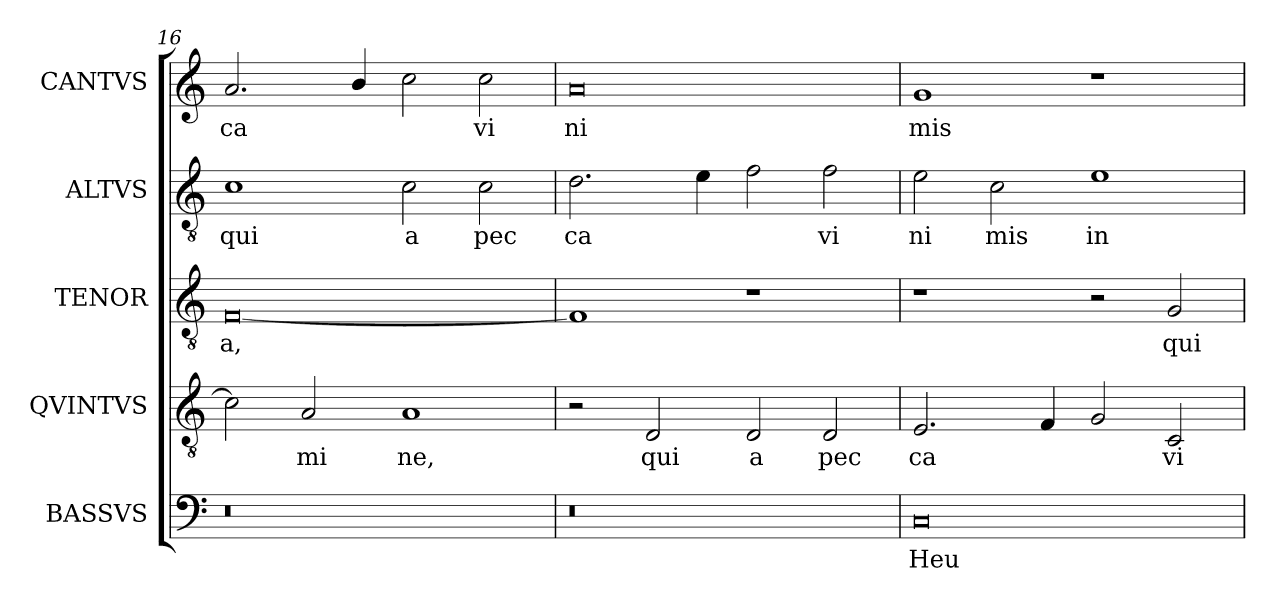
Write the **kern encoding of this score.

**kern	**text	**kern	**text	**kern	**text	**kern	**text	**kern	**text
*part5	*part5	*part4	*part4	*part3	*part3	*part2	*part2	*part1	*part1
*staff5	*staff5	*staff4	*staff4	*staff3	*staff3	*staff2	*staff2	*staff1	*staff1
*I"BASSVS	*	*I"QVINTVS	*	*I"TENOR	*	*I"ALTVS	*	*I"CANTVS	*
!!LO:PB:g=z
*clefF4	*	*clefGv2	*	*clefGv2	*	*clefGv2	*	*clefG2	*
*k[]	*	*k[]	*	*k[]	*	*k[]	*	*k[]	*
*C:	*	*C:	*	*C:	*	*C:	*	*C:	*
=16	=16	=16	=16	=16	=16	=16	=16	=16	=16
!	!	!	!LO:LY:b:cj	!	!LO:LY:b:cj	!	!LO:LY:b:cj	!	!LO:LY:b:cj
0r	.	2c\]	.	[<0F	a,	1c	qui	2.a/	ca
!	!	!	!LO:LY:b:cj	!	!	!	!	!	!
.	.	2A/	mi	.	.	.	.	.	.
!	!	!	!	!	!	!	!	!	!LO:LY:b:cj
.	.	.	.	.	.	.	.	4b/	.
!	!	!	!LO:LY:b:cj	!	!	!	!LO:LY:b:cj	!	!LO:LY:b:cj
.	.	1A	ne,	.	.	2c\	a	2cc\	.
!	!	!	!	!	!	!	!LO:LY:b:cj	!	!LO:LY:b:cj
.	.	.	.	.	.	2c\	pec	2cc\	vi
=17	=17	=17	=17	=17	=17	=17	=17	=17	=17
!	!	!	!	!	!LO:LY:b:cj	!	!LO:LY:b:cj	!	!LO:LY:b:cj
0r	.	2r	.	1F]	.	2.d\	ca	0a	ni
!	!	!	!LO:LY:b:cj	!	!	!	!	!	!
.	.	2D/	qui	.	.	.	.	.	.
!	!	!	!	!	!	!	!LO:LY:b:cj	!	!
.	.	.	.	.	.	4e\	.	.	.
!	!	!	!LO:LY:b:cj	!	!	!	!LO:LY:b:cj	!	!
.	.	2D/	a	1r	.	2f\	.	.	.
!	!	!	!LO:LY:b:cj	!	!	!	!LO:LY:b:cj	!	!
.	.	2D/	pec	.	.	2f\	vi	.	.
=18	=18	=18	=18	=18	=18	=18	=18	=18	=18
!	!LO:LY:b:cj	!	!LO:LY:b:cj	!	!	!	!LO:LY:b:cj	!	!LO:LY:b:cj
0C	Heu	2.E/	ca	1r	.	2e\	ni	1g	mis
!	!	!	!	!	!	!	!LO:LY:b:cj	!	!
.	.	.	.	.	.	2c\	mis	.	.
!	!	!	!LO:LY:b:cj	!	!	!	!	!	!
.	.	4F/	.	.	.	.	.	.	.
!	!	!	!LO:LY:b:cj	!	!	!	!LO:LY:b:cj	!	!
.	.	2G/	.	2r	.	1e	in	1r	.
!	!	!	!LO:LY:b:cj	!	!LO:LY:b:cj	!	!	!	!
.	.	2C/	vi	2G/	qui	.	.	.	.
=	=	=	=	=	=	=	=	=	=
*-	*-	*-	*-	*-	*-	*-	*-	*-	*-
